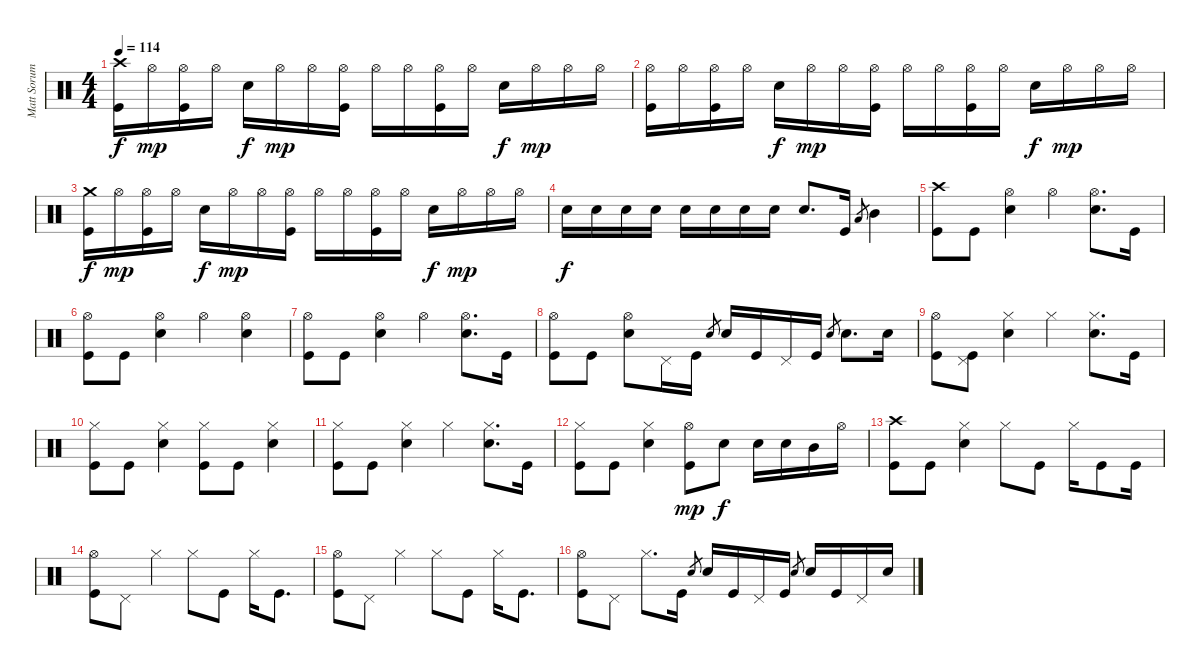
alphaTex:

\track ("Matt Sorum" "Matt Sorum") {instrument percussion}
\staff {score}
\articulation defaults
\ts (4 4)
\tempo 114
\clef neutral
\ks c
("Crash high (hit)" "Kick (hit)").16{dy f} "Hi-Hat (open)".16{dy mp} ("Hi-Hat (open)" "Kick (hit)").16 "Hi-Hat (open)".16 "Electric Snare (hit)".16{dy f} "Hi-Hat (open)".16{dy mp} "Hi-Hat (open)".16 ("Hi-Hat (open)" "Kick (hit)").16 "Hi-Hat (open)".16 "Hi-Hat (open)".16 ("Hi-Hat (open)" "Kick (hit)").16 "Hi-Hat (open)".16 "Electric Snare (hit)".16{dy f} "Hi-Hat (open)".16{dy mp} "Hi-Hat (open)".16 "Hi-Hat (open)".16 |
("Hi-Hat (open)" "Kick (hit)").16 "Hi-Hat (open)".16 ("Hi-Hat (open)" "Kick (hit)").16 "Hi-Hat (open)".16 "Electric Snare (hit)".16{dy f} "Hi-Hat (open)".16{dy mp} "Hi-Hat (open)".16 ("Hi-Hat (open)" "Kick (hit)").16 "Hi-Hat (open)".16 "Hi-Hat (open)".16 ("Hi-Hat (open)" "Kick (hit)").16 "Hi-Hat (open)".16 "Electric Snare (hit)".16{dy f} "Hi-Hat (open)".16{dy mp} "Hi-Hat (open)".16 "Hi-Hat (open)".16 |
("Crash medium (hit)" "Kick (hit)").16{dy f} "Hi-Hat (open)".16{dy mp} ("Hi-Hat (open)" "Kick (hit)").16 "Hi-Hat (open)".16 "Electric Snare (hit)".16{dy f} "Hi-Hat (open)".16{dy mp} "Hi-Hat (open)".16 ("Hi-Hat (open)" "Kick (hit)").16 "Hi-Hat (open)".16 "Hi-Hat (open)".16 ("Hi-Hat (open)" "Kick (hit)").16 "Hi-Hat (open)".16 "Electric Snare (hit)".16{dy f} "Hi-Hat (open)".16{dy mp} "Hi-Hat (open)".16 "Hi-Hat (open)".16 |
"Electric Snare (hit)".16{dy f} "Electric Snare (hit)".16 "Electric Snare (hit)".16 "Electric Snare (hit)".16 "Electric Snare (hit)".16 "Electric Snare (hit)".16 "Electric Snare (hit)".16 "Electric Snare (hit)".16 "Electric Snare (hit)".8{d} "Kick (hit)".16 "Low Tom (hit)".8{gr} "Mid Tom (hit)".4 |
("Crash high (hit)" "Kick (hit)").8 "Kick (hit)".8 ("Hi-Hat (open)" "Electric Snare (hit)").4 "Hi-Hat (open)".4 ("Hi-Hat (open)" "Electric Snare (hit)").8{d} "Kick (hit)".16 |
("Hi-Hat (open)" "Kick (hit)").8 "Kick (hit)".8 ("Hi-Hat (open)" "Electric Snare (hit)").4 "Hi-Hat (open)".4 ("Hi-Hat (open)" "Electric Snare (hit)").4 |
("Hi-Hat (open)" "Kick (hit)").8 "Kick (hit)".8 ("Hi-Hat (open)" "Electric Snare (hit)").4 "Hi-Hat (open)".4 ("Hi-Hat (open)" "Electric Snare (hit)").8{d} "Kick (hit)".16 |
("Hi-Hat (open)" "Kick (hit)").8 "Kick (hit)".8 ("Hi-Hat (open)" "Electric Snare (hit)").8 "Pedal Hi-Hat (hit)".16 "Kick (hit)".16 "Electric Snare (hit)".8{gr} "Electric Snare (hit)".16 "Kick (hit)".16 "Pedal Hi-Hat (hit)".16 "Kick (hit)".16 "Electric Snare (hit)".8{gr} "Electric Snare (hit)".8{d} "Electric Snare (hit)".16 |
("Hi-Hat (open)" "Kick (hit)").8 ("Pedal Hi-Hat (hit)" "Kick (hit)").8 ("Hi-Hat (closed)" "Electric Snare (hit)").4 "Hi-Hat (closed)".4 ("Hi-Hat (closed)" "Electric Snare (hit)").8{d} "Kick (hit)".16 |
("Hi-Hat (closed)" "Kick (hit)").8 "Kick (hit)".8 ("Hi-Hat (closed)" "Electric Snare (hit)").4 ("Hi-Hat (closed)" "Kick (hit)").8 "Kick (hit)".8 ("Hi-Hat (closed)" "Electric Snare (hit)").4 |
("Hi-Hat (closed)" "Kick (hit)").8 "Kick (hit)".8 ("Hi-Hat (closed)" "Electric Snare (hit)").4 "Hi-Hat (closed)".4 ("Hi-Hat (closed)" "Electric Snare (hit)").8{d} "Kick (hit)".16 |
("Hi-Hat (closed)" "Kick (hit)").8 "Kick (hit)".8 ("Hi-Hat (closed)" "Electric Snare (hit)").4 ("Hi-Hat (open)" "Kick (hit)").8{dy mp} "Electric Snare (hit)".8{dy f} "Electric Snare (hit)".16 "Electric Snare (hit)".16 "Mid Tom (hit)".16 "Hi-Hat (open)".16 |
("Crash high (hit)" "Kick (hit)").8 "Kick (hit)".8 ("Hi-Hat (closed)" "Electric Snare (hit)").4 "Hi-Hat (closed)".8 "Kick (hit)".8 "Hi-Hat (closed)".16 "Kick (hit)".8 "Kick (hit)".16 |
("Hi-Hat (open)" "Kick (hit)").8 "Pedal Hi-Hat (hit)".8 "Hi-Hat (closed)".4 "Hi-Hat (closed)".8 "Kick (hit)".8 "Hi-Hat (closed)".16 "Kick (hit)".8{d} |
("Hi-Hat (open)" "Kick (hit)").8 "Pedal Hi-Hat (hit)".8 "Hi-Hat (closed)".4 "Hi-Hat (closed)".8 "Kick (hit)".8 "Hi-Hat (closed)".16 "Kick (hit)".8{d} |
("Hi-Hat (open)" "Kick (hit)").8 "Pedal Hi-Hat (hit)".8 "Hi-Hat (closed)".8{d} "Kick (hit)".16 "Electric Snare (hit)".8{gr} "Electric Snare (hit)".16 "Kick (hit)".16 "Pedal Hi-Hat (hit)".16 "Kick (hit)".16 "Electric Snare (hit)".8{gr} "Electric Snare (hit)".16 "Kick (hit)".16 "Pedal Hi-Hat (hit)".16 "Electric Snare (hit)".16
